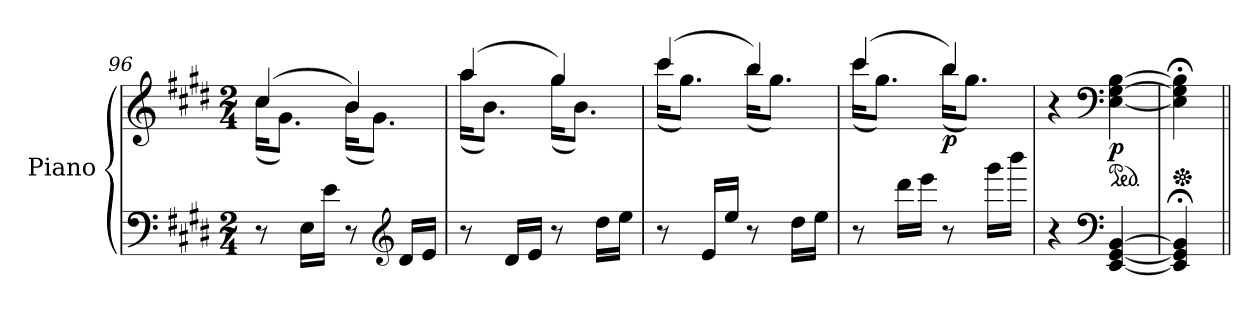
**kern	**kern	**dynam
*part1	*part1	*part1
*staff2	*staff1	*staff1/2
*I"Piano	*	*
*I'Pno.	*	*
!!LO:LB:g=z
*clefF4	*clefG2	*
*k[f#c#g#d#]	*k[f#c#g#d#]	*
*M2/4	*M2/4	*
=96	=96	=96
*	*^	*
8r	(>4cc#/	(<16cc#\KL	.
.	.	8.g#\J)	.
16E\LL	.	.	.
16e\JJ	.	.	.
8r	4b/)	(<16b\KL	.
.	.	8.g#\J)	.
*clefG2	*	*	*
16d#/LL	.	.	.
16e/JJ	.	.	.
=97	=97	=97	=97
8r	(>4aa/	(<16aa\KL	.
.	.	8.b\J)	.
16d#/LL	.	.	.
16e/JJ	.	.	.
8r	4gg#/)	(<16gg#\KL	.
.	.	8.b\J)	.
16dd#\LL	.	.	.
16ee\JJ	.	.	.
=98	=98	=98	=98
8r	(>4ccc#/	(<16ccc#\KL	.
.	.	8.gg#\J)	.
16e/LL	.	.	.
16ee/JJ	.	.	.
8r	4bb/)	(<16bb\KL	.
.	.	8.gg#\J)	.
16dd#\LL	.	.	.
16ee\JJ	.	.	.
=99	=99	=99	=99
8r	(>4ccc#/	(<16ccc#\KL	.
.	.	8.gg#\J)	.
16ddd#\LL	.	.	.
16eee\JJ	.	.	.
!	!	!	!LO:DY:b
8r	4bb/)	(<16bb\KL	p
.	.	8.gg#\J)	.
16ggg#\LL	.	.	.
16bbb\JJ	.	.	.
*	*v	*v	*
=100	=100	=100
*	*MM72	*
4r	4r	.
*clefF4	*clefF4	*
*	*ped	*
!	!	!LO:DY:b
[4EE/ [4GG#/ [4BB/	[4E\ [4G#\ [4B\	p
=101	=101	=101
*	*Xped	*
*	*MM72	*
4EE/];< 4GG#/];< 4BB/];<	4E\];< 4G#\];< 4B\];<	.
=||	=||	=||
*-	*-	*-
